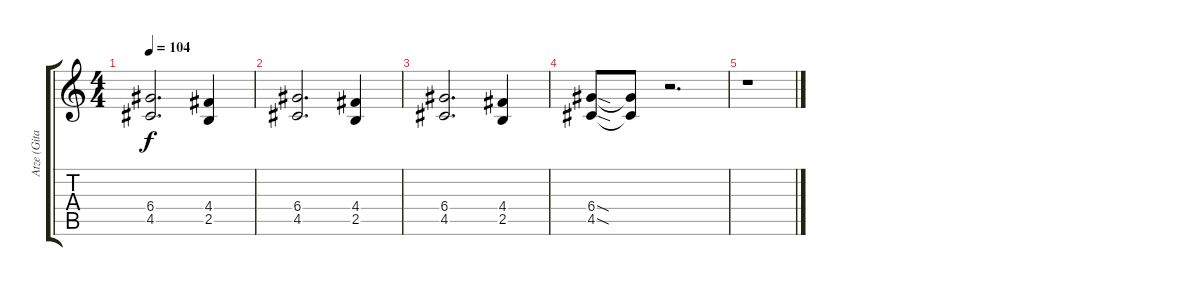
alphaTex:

\track ("Atze (Gitarre)" "Atze (Gita") {instrument distortionguitar}
\staff {score tabs}
\tuning (E4 B3 G3 D3 A2 E2) {hide}
\ts (4 4)
\tempo 104
\clef g2
\ks c
(6.4 4.5).2{d dy f} (4.4 2.5).4 |
(6.4 4.5).2{d} (4.4 2.5).4 |
(6.4 4.5).2{d} (4.4 2.5).4 |
(6.4{sod} 4.5{sod}).8 (6.4{t} 4.5{t}).8 r.2{d} |
r.1
